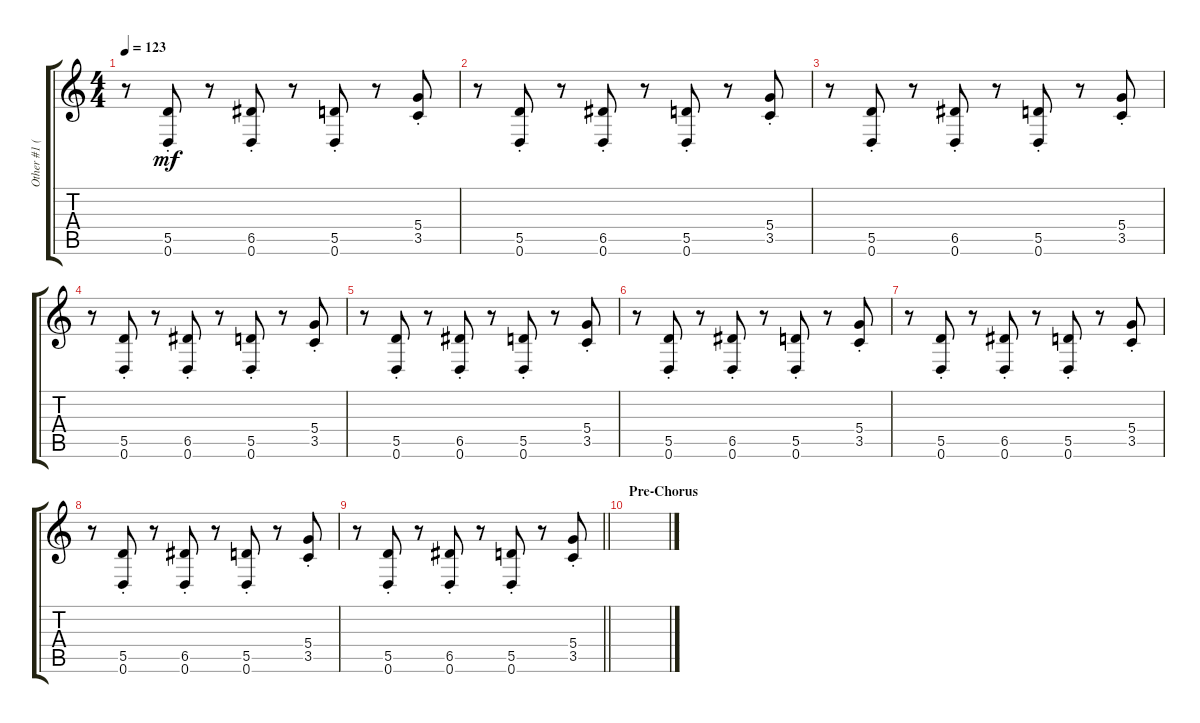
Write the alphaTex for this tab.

\track ("Other #1 (Synthesizer)" "Other #1 (") {instrument overdrivenguitar}
\staff {score tabs}
\tuning (E4 B3 G3 D3 A2 D2) {hide}
\ts (4 4)
\tempo 123
\clef g2
\ks c
r.8{dy mf} (5.5{st} 0.6{st}).8 r.8 (6.5{st} 0.6{st}).8 r.8 (5.5{st} 0.6{st}).8 r.8 (5.4{st} 3.5{st}).8 |
r.8 (5.5{st} 0.6{st}).8 r.8 (6.5{st} 0.6{st}).8 r.8 (5.5{st} 0.6{st}).8 r.8 (5.4{st} 3.5{st}).8 |
r.8 (5.5{st} 0.6{st}).8 r.8 (6.5{st} 0.6{st}).8 r.8 (5.5{st} 0.6{st}).8 r.8 (5.4{st} 3.5{st}).8 |
r.8 (5.5{st} 0.6{st}).8 r.8 (6.5{st} 0.6{st}).8 r.8 (5.5{st} 0.6{st}).8 r.8 (5.4{st} 3.5{st}).8 |
r.8 (5.5{st} 0.6{st}).8 r.8 (6.5{st} 0.6{st}).8 r.8 (5.5{st} 0.6{st}).8 r.8 (5.4{st} 3.5{st}).8 |
r.8 (5.5{st} 0.6{st}).8 r.8 (6.5{st} 0.6{st}).8 r.8 (5.5{st} 0.6{st}).8 r.8 (5.4{st} 3.5{st}).8 |
r.8 (5.5{st} 0.6{st}).8 r.8 (6.5{st} 0.6{st}).8 r.8 (5.5{st} 0.6{st}).8 r.8 (5.4{st} 3.5{st}).8 |
r.8 (5.5{st} 0.6{st}).8 r.8 (6.5{st} 0.6{st}).8 r.8 (5.5{st} 0.6{st}).8 r.8 (5.4{st} 3.5{st}).8 |
\barLineRight lightlight
r.8 (5.5{st} 0.6{st}).8 r.8 (6.5{st} 0.6{st}).8 r.8 (5.5{st} 0.6{st}).8 r.8 (5.4{st} 3.5{st}).8 |
\section ("" "Pre-Chorus")
